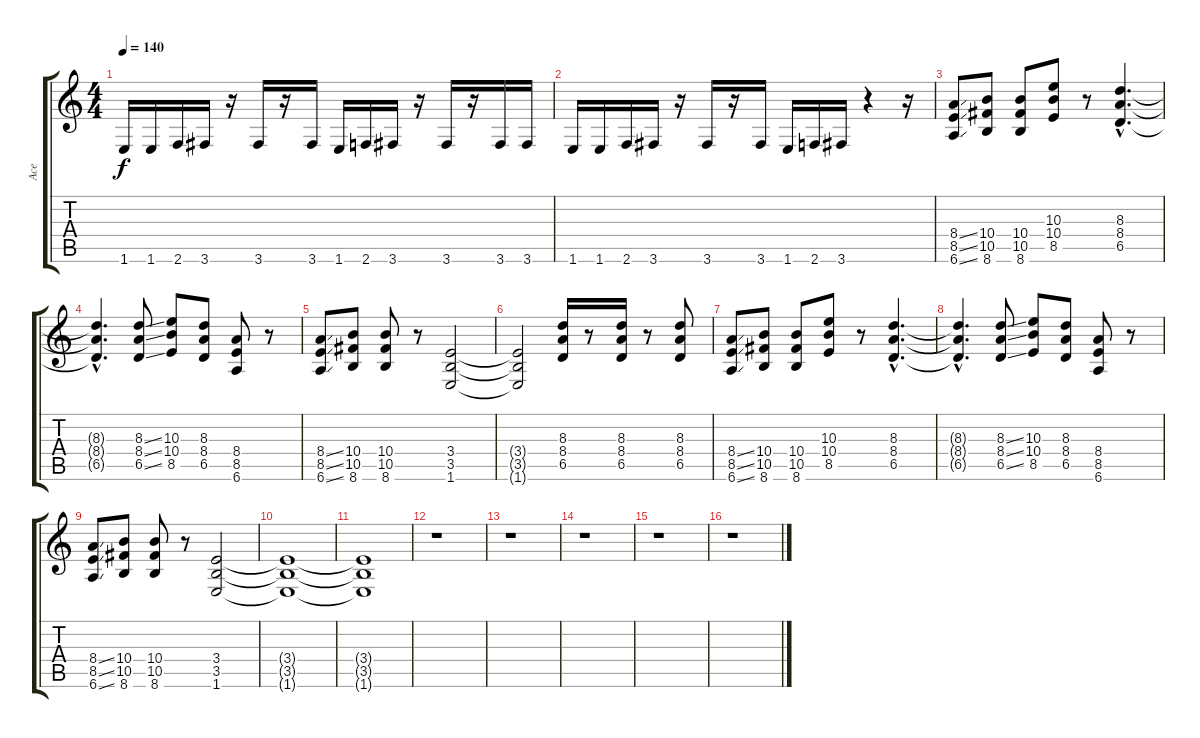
\track ("Ace" "Ace") {instrument overdrivenguitar}
\staff {score tabs}
\tuning (Eb4 Bb3 Gb3 Db3 Ab2 Eb2) {hide}
\ts (4 4)
\tempo 140
\clef g2
\ks c
1.6.16{dy f} 1.6.16 2.6.16 3.6.16 r.16 3.6.16 r.16 3.6.16 1.6.16 2.6.16 3.6.16 r.16 3.6.16 r.16 3.6.16 3.6.16 |
1.6.16 1.6.16 2.6.16 3.6.16 r.16 3.6.16 r.16 3.6.16 1.6.16 2.6.16 3.6.16 r.4 r.16 |
(8.4{ss} 8.5{ss} 6.6{ss}).8 (10.4 10.5 8.6).8 (10.4 10.5 8.6).8 (10.3 10.4 8.5).8 r.8 (8.3{hac} 8.4{hac} 6.5{hac}).4{d} |
(8.3{hac t} 8.4{hac t} 6.5{hac t}).4{d} (8.3{ss} 8.4{ss} 6.5{ss}).8 (10.3 10.4 8.5).8 (8.3 8.4 6.5).8 (8.4 8.5 6.6).8 r.8 |
(8.4{ss} 8.5{ss} 6.6{ss}).8 (10.4 10.5 8.6).8 (10.4 10.5 8.6).8 r.8 (3.4 3.5 1.6).2 |
(3.4{t} 3.5{t} 1.6{t}).2 (8.3 8.4 6.5).16 r.8 (8.3 8.4 6.5).16 r.8 (8.3 8.4 6.5).8 |
(8.4{ss} 8.5{ss} 6.6{ss}).8 (10.4 10.5 8.6).8 (10.4 10.5 8.6).8 (10.3 10.4 8.5).8 r.8 (8.3{hac} 8.4{hac} 6.5{hac}).4{d} |
(8.3{hac t} 8.4{hac t} 6.5{hac t}).4{d} (8.3{ss} 8.4{ss} 6.5{ss}).8 (10.3 10.4 8.5).8 (8.3 8.4 6.5).8 (8.4 8.5 6.6).8 r.8 |
(8.4{ss} 8.5{ss} 6.6{ss}).8 (10.4 10.5 8.6).8 (10.4 10.5 8.6).8 r.8 (3.4 3.5 1.6).2 |
(3.4{t} 3.5{t} 1.6{t}).1 |
(3.4{t} 3.5{t} 1.6{t}).1 |
r.1 |
r.1 |
r.1 |
r.1 |
r.1
